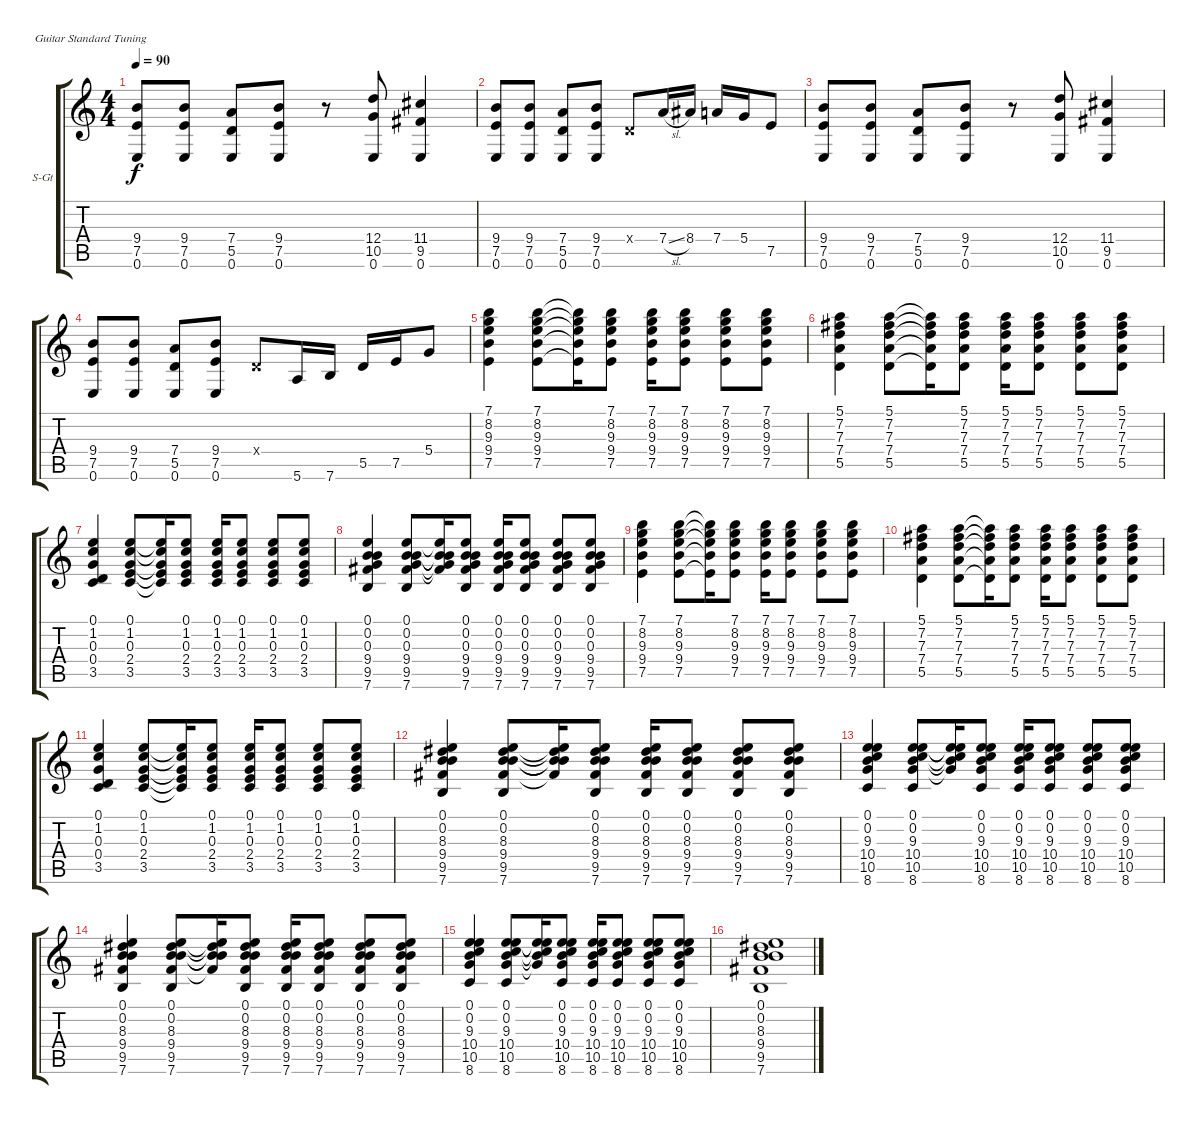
\defaultSystemsLayout 4
\bracketExtendMode groupsimilarinstruments
\firstSystemTrackNameOrientation horizontal
\otherSystemsTrackNameOrientation horizontal
\track ("Steel Guitar" "S-Gt") {instrument acousticguitarsteel}
\staff {score tabs}
\tuning (E4 B3 G3 D3 A2 E2)
\ts (4 4)
\tempo 90
\clef g2
\ks c
(7.5 0.6 9.4).8{dy f} (7.5 0.6 9.4).8 (5.5 0.6 7.4).8 (7.5 0.6 9.4).8 r.8 (10.5 0.6 12.4).8 (9.5 0.6 11.4).4 |
(7.5 0.6 9.4).8 (7.5 0.6 9.4).8 (5.5 0.6 7.4).8 (7.5 0.6 9.4).8 0.4{x}.8 7.4{sl}.16 8.4.16 7.4.16 5.4.16 7.5.8 |
(7.5 0.6 9.4).8 (7.5 0.6 9.4).8 (5.5 0.6 7.4).8 (7.5 0.6 9.4).8 r.8 (10.5 0.6 12.4).8 (9.5 0.6 11.4).4 |
(7.5 0.6 9.4).8 (7.5 0.6 9.4).8 (5.5 0.6 7.4).8 (7.5 0.6 9.4).8 0.4{x}.8 5.6.16 7.6.16 5.5.16 7.5.16 5.4.8 |
(7.5 9.4 9.3 8.2 7.1).4 (7.1 8.2 9.3 9.4 7.5).8 (7.5{t} 9.4{t} 9.3{t} 8.2{t} 7.1{t}).16 (9.3 9.4 7.5 8.2 7.1).8 (7.5 9.4 9.3 8.2 7.1).16 (7.1 8.2 9.3 9.4 7.5).8 (8.2 9.3 9.4 7.1 7.5).8 (7.5 9.4 9.3 8.2 7.1).8 |
(5.5 7.4 7.3 7.2 5.1).4 (5.1 7.2 7.3 7.4 5.5).8 (5.5{t} 7.4{t} 7.3{t} 7.2{t} 5.1{t}).16 (7.3 7.4 5.5 7.2 5.1).8 (5.5 7.4 7.3 7.2 5.1).16 (5.1 7.2 7.3 7.4 5.5).8 (7.2 7.3 7.4 5.1 5.5).8 (5.5 7.4 7.3 7.2 5.1).8 |
(3.5 0.4 0.3 1.2 0.1).4 (0.1 1.2 0.3 2.4 3.5).8 (3.5{t} 2.4{t} 0.3{t} 1.2{t} 0.1{t}).16 (0.3 2.4 3.5 1.2 0.1).8 (3.5 2.4 0.3 1.2 0.1).16 (0.1 1.2 0.3 2.4 3.5).8 (1.2 0.3 2.4 0.1 3.5).8 (3.5 2.4 0.3 1.2 0.1).8 |
(9.5 9.4 0.3 0.2 0.1 7.6).4 (0.1 0.2 0.3 9.4 9.5 7.6).8 (9.5{t} 9.4{t} 0.3{t} 0.2{t} 0.1{t}).16 (0.3 9.4 9.5 0.2 0.1 7.6).8 (9.5 9.4 0.3 0.2 0.1 7.6).16 (0.1 0.2 0.3 9.4 9.5 7.6).8 (0.2 0.3 9.4 0.1 9.5 7.6).8 (9.5 9.4 0.3 0.2 0.1 7.6).8 |
(7.5 9.4 9.3 8.2 7.1).4 (7.1 8.2 9.3 9.4 7.5).8 (7.5{t} 9.4{t} 9.3{t} 8.2{t} 7.1{t}).16 (9.3 9.4 7.5 8.2 7.1).8 (7.5 9.4 9.3 8.2 7.1).16 (7.1 8.2 9.3 9.4 7.5).8 (8.2 9.3 9.4 7.1 7.5).8 (7.5 9.4 9.3 8.2 7.1).8 |
(5.5 7.4 7.3 7.2 5.1).4 (5.1 7.2 7.3 7.4 5.5).8 (5.5{t} 7.4{t} 7.3{t} 7.2{t} 5.1{t}).16 (7.3 7.4 5.5 7.2 5.1).8 (5.5 7.4 7.3 7.2 5.1).16 (5.1 7.2 7.3 7.4 5.5).8 (7.2 7.3 7.4 5.1 5.5).8 (5.5 7.4 7.3 7.2 5.1).8 |
(3.5 0.4 0.3 1.2 0.1).4 (0.1 1.2 0.3 2.4 3.5).8 (3.5{t} 2.4{t} 0.3{t} 1.2{t} 0.1{t}).16 (0.3 2.4 3.5 1.2 0.1).8 (3.5 2.4 0.3 1.2 0.1).16 (0.1 1.2 0.3 2.4 3.5).8 (1.2 0.3 2.4 0.1 3.5).8 (3.5 2.4 0.3 1.2 0.1).8 |
(9.5 9.4 8.3 0.2 0.1 7.6).4 (0.1 0.2 8.3 9.4 9.5 7.6).8 (9.5{t} 9.4{t} 8.3{t} 0.2{t} 0.1{t}).16 (8.3 9.4 9.5 0.2 0.1 7.6).8 (9.5 9.4 8.3 0.2 0.1 7.6).16 (0.1 0.2 8.3 9.4 9.5 7.6).8 (0.2 8.3 9.4 0.1 9.5 7.6).8 (9.5 9.4 8.3 0.2 0.1 7.6).8 |
(10.5 10.4 9.3 0.2 0.1 8.6).4 (0.1 0.2 9.3 10.4 10.5 8.6).8 (10.5{t} 10.4{t} 9.3{t} 0.2{t} 0.1{t}).16 (9.3 10.4 10.5 0.2 0.1 8.6).8 (10.5 10.4 9.3 0.2 0.1 8.6).16 (0.1 0.2 9.3 10.4 10.5 8.6).8 (0.2 9.3 10.4 0.1 10.5 8.6).8 (10.5 10.4 9.3 0.2 0.1 8.6).8 |
(9.5 9.4 8.3 0.2 0.1 7.6).4 (0.1 0.2 8.3 9.4 9.5 7.6).8 (9.5{t} 9.4{t} 8.3{t} 0.2{t} 0.1{t}).16 (8.3 9.4 9.5 0.2 0.1 7.6).8 (9.5 9.4 8.3 0.2 0.1 7.6).16 (0.1 0.2 8.3 9.4 9.5 7.6).8 (0.2 8.3 9.4 0.1 9.5 7.6).8 (9.5 9.4 8.3 0.2 0.1 7.6).8 |
(10.5 10.4 9.3 0.2 0.1 8.6).4 (0.1 0.2 9.3 10.4 10.5 8.6).8 (10.5{t} 10.4{t} 9.3{t} 0.2{t} 0.1{t}).16 (9.3 10.4 10.5 0.2 0.1 8.6).8 (10.5 10.4 9.3 0.2 0.1 8.6).16 (0.1 0.2 9.3 10.4 10.5 8.6).8 (0.2 9.3 10.4 0.1 10.5 8.6).8 (10.5 10.4 9.3 0.2 0.1 8.6).8 |
(9.5 9.4 8.3 0.2 0.1 7.6).1
